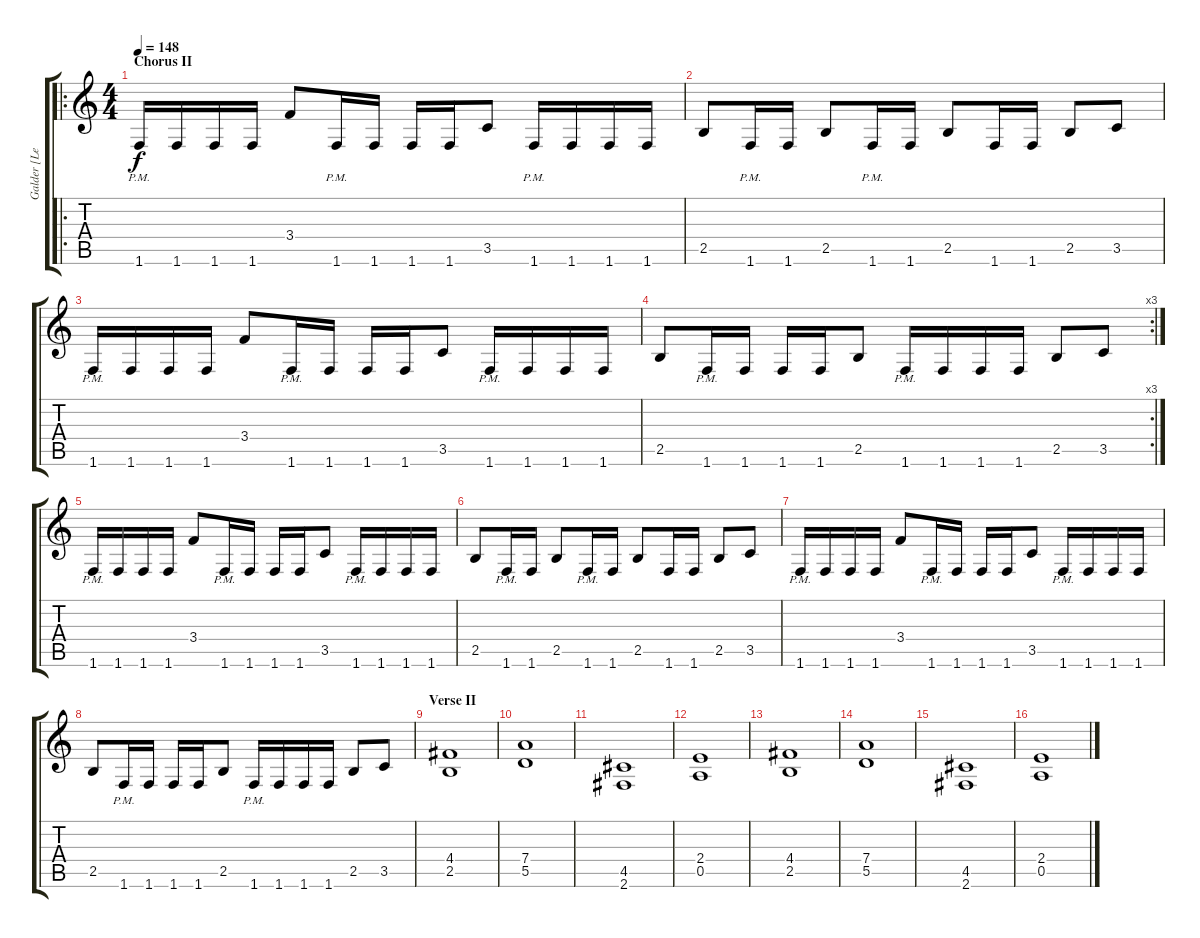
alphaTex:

\track ("Galder [Lead Guitar]" "Galder [Le") {instrument distortionguitar}
\staff {score tabs}
\tuning (E4 B3 G3 D3 A2 E2) {hide}
\ro
\ts (4 4)
\section ("" "Chorus II")
\tempo 148
\clef g2
\ks c
1.6{pm}.16{dy f} 1.6.16 1.6.16 1.6.16 3.4.8 1.6{pm}.16 1.6.16 1.6.16 1.6.16 3.5.8 1.6{pm}.16 1.6.16 1.6.16 1.6.16 |
2.5.8 1.6{pm}.16 1.6.16 2.5.8 1.6{pm}.16 1.6.16 2.5.8 1.6.16 1.6.16 2.5.8 3.5.8 |
1.6{pm}.16 1.6.16 1.6.16 1.6.16 3.4.8 1.6{pm}.16 1.6.16 1.6.16 1.6.16 3.5.8 1.6{pm}.16 1.6.16 1.6.16 1.6.16 |
\rc 3
2.5.8 1.6{pm}.16 1.6.16 1.6.16 1.6.16 2.5.8 1.6{pm}.16 1.6.16 1.6.16 1.6.16 2.5.8 3.5.8 |
1.6{pm}.16 1.6.16 1.6.16 1.6.16 3.4.8 1.6{pm}.16 1.6.16 1.6.16 1.6.16 3.5.8 1.6{pm}.16 1.6.16 1.6.16 1.6.16 |
2.5.8 1.6{pm}.16 1.6.16 2.5.8 1.6{pm}.16 1.6.16 2.5.8 1.6.16 1.6.16 2.5.8 3.5.8 |
1.6{pm}.16 1.6.16 1.6.16 1.6.16 3.4.8 1.6{pm}.16 1.6.16 1.6.16 1.6.16 3.5.8 1.6{pm}.16 1.6.16 1.6.16 1.6.16 |
2.5.8 1.6{pm}.16 1.6.16 1.6.16 1.6.16 2.5.8 1.6{pm}.16 1.6.16 1.6.16 1.6.16 2.5.8 3.5.8 |
\section ("" "Verse II")
(4.4 2.5).1 |
(7.4 5.5).1 |
(4.5 2.6).1 |
(2.4 0.5).1 |
(4.4 2.5).1 |
(7.4 5.5).1 |
(4.5 2.6).1 |
(2.4 0.5).1
